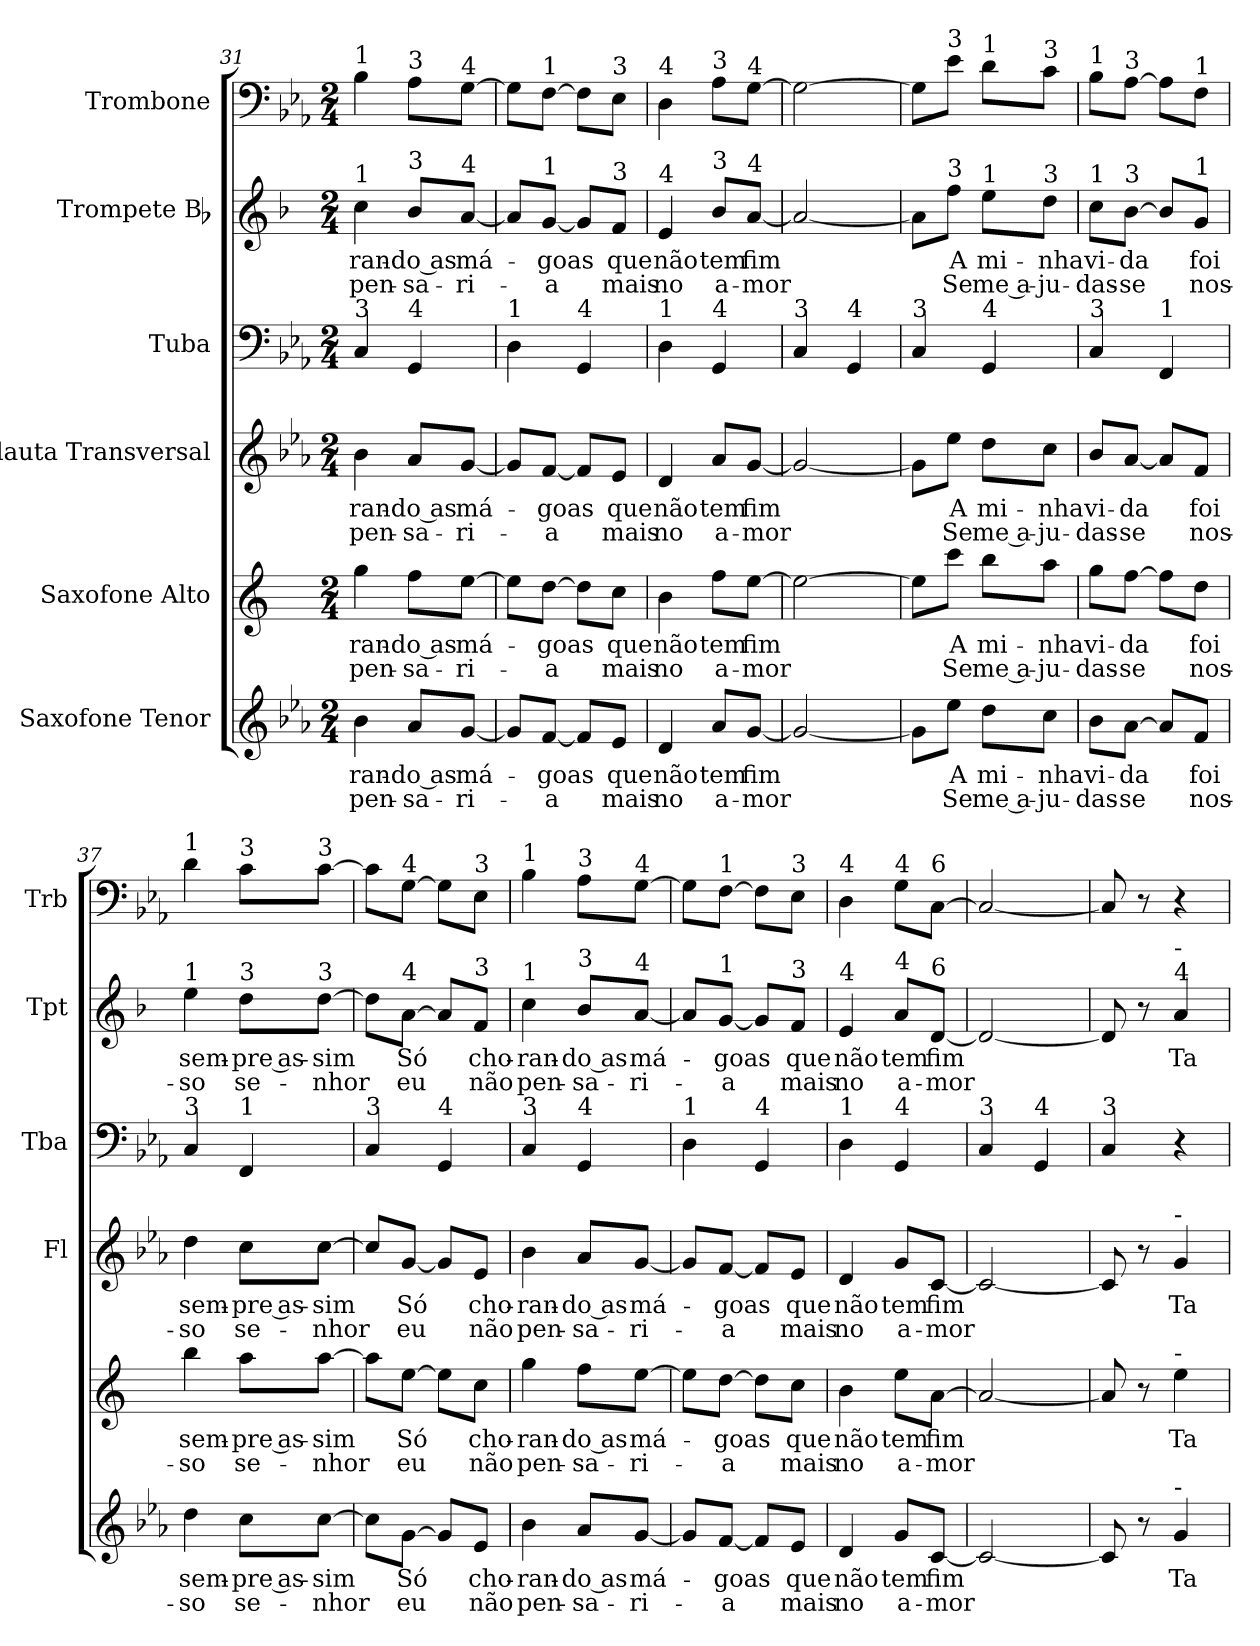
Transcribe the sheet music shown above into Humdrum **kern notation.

**kern	**text	**text	**kern	**text	**text	**kern	**text	**text	**kern	**kern	**text	**text	**kern
*part6	*part6	*part6	*part5	*part5	*part5	*part4	*part4	*part4	*part3	*part2	*part2	*part2	*part1
*staff6	*staff6	*staff6	*staff5	*staff5	*staff5	*staff4	*staff4	*staff4	*staff3	*staff2	*staff2	*staff2	*staff1
*I"Saxofone Tenor	*	*	*I"Saxofone Alto	*	*	*I"Flauta Transversal	*	*	*I"Tuba	*I"Trompete Bb	*	*	*I"Trombone
*	*	*	*	*	*	*I'Fl	*	*	*I'Tba	*I'Tpt	*	*	*I'Trb
*clefG2	*	*	*clefG2	*	*	*clefG2	*	*	*clefF4	*clefG2	*	*	*clefF4
*ITrd8c14	*	*	*ITrd5c9	*	*	*	*	*	*	*ITrd1c2	*	*	*
*k[b-e-a-]	*	*	*k[b-e-a-]	*	*	*k[b-e-a-]	*	*	*k[b-e-a-]	*k[b-e-a-]	*	*	*k[b-e-a-]
*M2/4	*	*	*M2/4	*	*	*M2/4	*	*	*M2/4	*M2/4	*	*	*M2/4
=31	=31	=31	=31	=31	=31	=31	=31	=31	=31	=31	=31	=31	=31
!	!	!	!	!	!	!	!	!	!	!	!	!	!LO:TX:a:t=1
!	!	!	!	!	!	!	!	!	!	!LO:TX:a:t=1	!	!	!
!	!	!	!	!	!	!	!	!	!LO:TX:a:t=3	!	!	!	!
!	!LO:LY:b	!LO:LY:b	!	!LO:LY:b	!LO:LY:b	!	!LO:LY:b	!LO:LY:b	!	!	!LO:LY:b	!LO:LY:b	!
4B-\	-ran-	pen-	4b-\	-ran-	pen-	4b-\	-ran-	pen-	4C/	4b-\	-ran-	pen-	4B-\
!	!	!	!	!	!	!	!	!	!	!	!	!	!LO:TX:a:t=3
!	!	!	!	!	!	!	!	!	!	!LO:TX:a:t=3	!	!	!
!	!	!	!	!	!	!	!	!	!LO:TX:a:t=4	!	!	!	!
!	!LO:LY:b	!LO:LY:b	!	!LO:LY:b	!LO:LY:b	!	!LO:LY:b	!LO:LY:b	!	!	!LO:LY:b	!LO:LY:b	!
8A-/L	-do as	-sa-	8a-\L	-do as	-sa-	8a-/L	-do as	-sa-	4GG/	8a-/L	-do as	-sa-	8A-\L
!	!	!	!	!	!	!	!	!	!	!	!	!	!LO:TX:a:t=4
!	!	!	!	!	!	!	!	!	!	!LO:TX:a:t=4	!	!	!
!	!LO:LY:b	!LO:LY:b	!	!LO:LY:b	!LO:LY:b	!	!LO:LY:b	!LO:LY:b	!	!	!LO:LY:b	!LO:LY:b	!
[8G/J	má-	-ri-	[8g\J	má-	-ri-	[8g/J	má-	-ri-	.	[8g/J	má-	-ri-	[8G\J
=32	=32	=32	=32	=32	=32	=32	=32	=32	=32	=32	=32	=32	=32
!	!	!	!	!	!	!	!	!	!LO:TX:a:t=1	!	!	!	!
8G/L]	.	.	8g\L]	.	.	8g/L]	.	.	4D\	8g/L]	.	.	8G\L]
!	!	!	!	!	!	!	!	!	!	!	!	!	!LO:TX:a:t=1
!	!	!	!	!	!	!	!	!	!	!LO:TX:a:t=1	!	!	!
!	!LO:LY:b	!LO:LY:b	!	!LO:LY:b	!LO:LY:b	!	!LO:LY:b	!LO:LY:b	!	!	!LO:LY:b	!LO:LY:b	!
[8F/J	-goas	-a	[8f\J	-goas	-a	[8f/J	-goas	-a	.	[8f/J	-goas	-a	[8F\J
!	!	!	!	!	!	!	!	!	!LO:TX:a:t=4	!	!	!	!
8F/L]	.	.	8f\L]	.	.	8f/L]	.	.	4GG/	8f/L]	.	.	8F\L]
!	!	!	!	!	!	!	!	!	!	!	!	!	!LO:TX:a:t=3
!	!	!	!	!	!	!	!	!	!	!LO:TX:a:t=3	!	!	!
!	!LO:LY:b	!LO:LY:b	!	!LO:LY:b	!LO:LY:b	!	!LO:LY:b	!LO:LY:b	!	!	!LO:LY:b	!LO:LY:b	!
8E-/J	que	mais	8e-\J	que	mais	8e-/J	que	mais	.	8e-/J	que	mais	8E-\J
!!LO:PB:g=z
=33	=33	=33	=33	=33	=33	=33	=33	=33	=33	=33	=33	=33	=33
!	!	!	!	!	!	!	!	!	!	!	!	!	!LO:TX:a:t=4
!	!	!	!	!	!	!	!	!	!	!LO:TX:a:t=4	!	!	!
!	!	!	!	!	!	!	!	!	!LO:TX:a:t=1	!	!	!	!
!	!LO:LY:b	!LO:LY:b	!	!LO:LY:b	!LO:LY:b	!	!LO:LY:b	!LO:LY:b	!	!	!LO:LY:b	!LO:LY:b	!
4D/	não	no	4d\	não	no	4d/	não	no	4D\	4d/	não	no	4D\
!	!	!	!	!	!	!	!	!	!	!	!	!	!LO:TX:a:t=3
!	!	!	!	!	!	!	!	!	!	!LO:TX:a:t=3	!	!	!
!	!	!	!	!	!	!	!	!	!LO:TX:a:t=4	!	!	!	!
!	!LO:LY:b	!LO:LY:b	!	!LO:LY:b	!LO:LY:b	!	!LO:LY:b	!LO:LY:b	!	!	!LO:LY:b	!LO:LY:b	!
8A-/L	tem	a-	8a-\L	tem	a-	8a-/L	tem	a-	4GG/	8a-/L	tem	a-	8A-\L
!	!	!	!	!	!	!	!	!	!	!	!	!	!LO:TX:a:t=4
!	!	!	!	!	!	!	!	!	!	!LO:TX:a:t=4	!	!	!
!	!LO:LY:b	!LO:LY:b	!	!LO:LY:b	!LO:LY:b	!	!LO:LY:b	!LO:LY:b	!	!	!LO:LY:b	!LO:LY:b	!
[8G/J	fim	-mor	[8g\J	fim	-mor	[8g/J	fim	-mor	.	[8g/J	fim	-mor	[8G\J
=34	=34	=34	=34	=34	=34	=34	=34	=34	=34	=34	=34	=34	=34
!	!	!	!	!	!	!	!	!	!LO:TX:a:t=3	!	!	!	!
2G/_	.	.	2g\_	.	.	2g/_	.	.	4C/	2g/_	.	.	2G\_
!	!	!	!	!	!	!	!	!	!LO:TX:a:t=4	!	!	!	!
.	.	.	.	.	.	.	.	.	4GG/	.	.	.	.
=35	=35	=35	=35	=35	=35	=35	=35	=35	=35	=35	=35	=35	=35
!	!	!	!	!	!	!	!	!	!LO:TX:a:t=3	!	!	!	!
8G\L]	.	.	8g\L]	.	.	8g\L]	.	.	4C/	8g\L]	.	.	8G\L]
!	!	!	!	!	!	!	!	!	!	!	!	!	!LO:TX:a:t=3
!	!	!	!	!	!	!	!	!	!	!LO:TX:a:t=3	!	!	!
!	!LO:LY:b	!LO:LY:b	!	!LO:LY:b	!LO:LY:b	!	!LO:LY:b	!LO:LY:b	!	!	!LO:LY:b	!LO:LY:b	!
8e-\J	A	Se	8ee-\J	A	Se	8ee-\J	A	Se	.	8ee-\J	A	Se	8e-\J
!	!	!	!	!	!	!	!	!	!	!	!	!	!LO:TX:a:t=1
!	!	!	!	!	!	!	!	!	!	!LO:TX:a:t=1	!	!	!
!	!	!	!	!	!	!	!	!	!LO:TX:a:t=4	!	!	!	!
!	!LO:LY:b	!LO:LY:b	!	!LO:LY:b	!LO:LY:b	!	!LO:LY:b	!LO:LY:b	!	!	!LO:LY:b	!LO:LY:b	!
8d\L	mi-	me a-	8dd\L	mi-	me a-	8dd\L	mi-	me a-	4GG/	8dd\L	mi-	me a-	8d\L
!	!	!	!	!	!	!	!	!	!	!	!	!	!LO:TX:a:t=3
!	!	!	!	!	!	!	!	!	!	!LO:TX:a:t=3	!	!	!
!	!LO:LY:b	!LO:LY:b	!	!LO:LY:b	!LO:LY:b	!	!LO:LY:b	!LO:LY:b	!	!	!LO:LY:b	!LO:LY:b	!
8c\J	-nha	-ju-	8cc\J	-nha	-ju-	8cc\J	-nha	-ju-	.	8cc\J	-nha	-ju-	8c\J
=36	=36	=36	=36	=36	=36	=36	=36	=36	=36	=36	=36	=36	=36
!	!	!	!	!	!	!	!	!	!	!	!	!	!LO:TX:a:t=1
!	!	!	!	!	!	!	!	!	!	!LO:TX:a:t=1	!	!	!
!	!	!	!	!	!	!	!	!	!LO:TX:a:t=3	!	!	!	!
!	!LO:LY:b	!LO:LY:b	!	!LO:LY:b	!LO:LY:b	!	!LO:LY:b	!LO:LY:b	!	!	!LO:LY:b	!LO:LY:b	!
8B-\L	vi-	-das-	8b-\L	vi-	-das-	8b-/L	vi-	-das-	4C/	8b-\L	vi-	-das-	8B-\L
!	!	!	!	!	!	!	!	!	!	!	!	!	!LO:TX:a:t=3
!	!	!	!	!	!	!	!	!	!	!LO:TX:a:t=3	!	!	!
!	!LO:LY:b	!LO:LY:b	!	!LO:LY:b	!LO:LY:b	!	!LO:LY:b	!LO:LY:b	!	!	!LO:LY:b	!LO:LY:b	!
[8A-\J	-da	-se	[8a-\J	-da	-se	[8a-/J	-da	-se	.	[8a-\J	-da	-se	[8A-\J
!	!	!	!	!	!	!	!	!	!LO:TX:a:t=1	!	!	!	!
8A-/L]	.	.	8a-\L]	.	.	8a-/L]	.	.	4FF/	8a-/L]	.	.	8A-\L]
!	!	!	!	!	!	!	!	!	!	!	!	!	!LO:TX:a:t=1
!	!	!	!	!	!	!	!	!	!	!LO:TX:a:t=1	!	!	!
!	!LO:LY:b	!LO:LY:b	!	!LO:LY:b	!LO:LY:b	!	!LO:LY:b	!LO:LY:b	!	!	!LO:LY:b	!LO:LY:b	!
8F/J	foi	nos-	8f\J	foi	nos-	8f/J	foi	nos-	.	8f/J	foi	nos-	8F\J
=37	=37	=37	=37	=37	=37	=37	=37	=37	=37	=37	=37	=37	=37
!	!	!	!	!	!	!	!	!	!	!	!	!	!LO:TX:a:t=1
!	!	!	!	!	!	!	!	!	!	!LO:TX:a:t=1	!	!	!
!	!	!	!	!	!	!	!	!	!LO:TX:a:t=3	!	!	!	!
!	!LO:LY:b	!LO:LY:b	!	!LO:LY:b	!LO:LY:b	!	!LO:LY:b	!LO:LY:b	!	!	!LO:LY:b	!LO:LY:b	!
4d\	sem-	-so	4dd\	sem-	-so	4dd\	sem-	-so	4C/	4dd\	sem-	-so	4d\
!	!	!	!	!	!	!	!	!	!	!	!	!	!LO:TX:a:t=3
!	!	!	!	!	!	!	!	!	!	!LO:TX:a:t=3	!	!	!
!	!	!	!	!	!	!	!	!	!LO:TX:a:t=1	!	!	!	!
!	!LO:LY:b	!LO:LY:b	!	!LO:LY:b	!LO:LY:b	!	!LO:LY:b	!LO:LY:b	!	!	!LO:LY:b	!LO:LY:b	!
8c\L	-pre as-	se-	8cc\L	-pre as-	se-	8cc\L	-pre as-	se-	4FF/	8cc\L	-pre as-	se-	8c\L
!	!	!	!	!	!	!	!	!	!	!	!	!	!LO:TX:a:t=3
!	!	!	!	!	!	!	!	!	!	!LO:TX:a:t=3	!	!	!
!	!LO:LY:b	!LO:LY:b	!	!LO:LY:b	!LO:LY:b	!	!LO:LY:b	!LO:LY:b	!	!	!LO:LY:b	!LO:LY:b	!
[8c\J	-sim	-nhor	[8cc\J	-sim	-nhor	[8cc\J	-sim	-nhor	.	[8cc\J	-sim	-nhor	[8c\J
=38	=38	=38	=38	=38	=38	=38	=38	=38	=38	=38	=38	=38	=38
!	!	!	!	!	!	!	!	!	!LO:TX:a:t=3	!	!	!	!
8c\L]	.	.	8cc\L]	.	.	8cc/L]	.	.	4C/	8cc\L]	.	.	8c\L]
!	!	!	!	!	!	!	!	!	!	!	!	!	!LO:TX:a:t=4
!	!	!	!	!	!	!	!	!	!	!LO:TX:a:t=4	!	!	!
!	!LO:LY:b	!LO:LY:b	!	!LO:LY:b	!LO:LY:b	!	!LO:LY:b	!LO:LY:b	!	!	!LO:LY:b	!LO:LY:b	!
[8G\J	Só	eu	[8g\J	Só	eu	[8g/J	Só	eu	.	[8g\J	Só	eu	[8G\J
!	!	!	!	!	!	!	!	!	!LO:TX:a:t=4	!	!	!	!
8G/L]	.	.	8g\L]	.	.	8g/L]	.	.	4GG/	8g/L]	.	.	8G\L]
!	!	!	!	!	!	!	!	!	!	!	!	!	!LO:TX:a:t=3
!	!	!	!	!	!	!	!	!	!	!LO:TX:a:t=3	!	!	!
!	!LO:LY:b	!LO:LY:b	!	!LO:LY:b	!LO:LY:b	!	!LO:LY:b	!LO:LY:b	!	!	!LO:LY:b	!LO:LY:b	!
8E-/J	cho-	não	8e-\J	cho-	não	8e-/J	cho-	não	.	8e-/J	cho-	não	8E-\J
!!LO:PB:g=z
=39	=39	=39	=39	=39	=39	=39	=39	=39	=39	=39	=39	=39	=39
!	!	!	!	!	!	!	!	!	!	!	!	!	!LO:TX:a:t=1
!	!	!	!	!	!	!	!	!	!	!LO:TX:a:t=1	!	!	!
!	!	!	!	!	!	!	!	!	!LO:TX:a:t=3	!	!	!	!
!	!LO:LY:b	!LO:LY:b	!	!LO:LY:b	!LO:LY:b	!	!LO:LY:b	!LO:LY:b	!	!	!LO:LY:b	!LO:LY:b	!
4B-\	-ran-	pen-	4b-\	-ran-	pen-	4b-\	-ran-	pen-	4C/	4b-\	-ran-	pen-	4B-\
!	!	!	!	!	!	!	!	!	!	!	!	!	!LO:TX:a:t=3
!	!	!	!	!	!	!	!	!	!	!LO:TX:a:t=3	!	!	!
!	!	!	!	!	!	!	!	!	!LO:TX:a:t=4	!	!	!	!
!	!LO:LY:b	!LO:LY:b	!	!LO:LY:b	!LO:LY:b	!	!LO:LY:b	!LO:LY:b	!	!	!LO:LY:b	!LO:LY:b	!
8A-/L	-do as	-sa-	8a-\L	-do as	-sa-	8a-/L	-do as	-sa-	4GG/	8a-/L	-do as	-sa-	8A-\L
!	!	!	!	!	!	!	!	!	!	!	!	!	!LO:TX:a:t=4
!	!	!	!	!	!	!	!	!	!	!LO:TX:a:t=4	!	!	!
!	!LO:LY:b	!LO:LY:b	!	!LO:LY:b	!LO:LY:b	!	!LO:LY:b	!LO:LY:b	!	!	!LO:LY:b	!LO:LY:b	!
[8G/J	má-	-ri-	[8g\J	má-	-ri-	[8g/J	má-	-ri-	.	[8g/J	má-	-ri-	[8G\J
=40	=40	=40	=40	=40	=40	=40	=40	=40	=40	=40	=40	=40	=40
!	!	!	!	!	!	!	!	!	!LO:TX:a:t=1	!	!	!	!
8G/L]	.	.	8g\L]	.	.	8g/L]	.	.	4D\	8g/L]	.	.	8G\L]
!	!	!	!	!	!	!	!	!	!	!	!	!	!LO:TX:a:t=1
!	!	!	!	!	!	!	!	!	!	!LO:TX:a:t=1	!	!	!
!	!LO:LY:b	!LO:LY:b	!	!LO:LY:b	!LO:LY:b	!	!LO:LY:b	!LO:LY:b	!	!	!LO:LY:b	!LO:LY:b	!
[8F/J	-goas	-a	[8f\J	-goas	-a	[8f/J	-goas	-a	.	[8f/J	-goas	-a	[8F\J
!	!	!	!	!	!	!	!	!	!LO:TX:a:t=4	!	!	!	!
8F/L]	.	.	8f\L]	.	.	8f/L]	.	.	4GG/	8f/L]	.	.	8F\L]
!	!	!	!	!	!	!	!	!	!	!	!	!	!LO:TX:a:t=3
!	!	!	!	!	!	!	!	!	!	!LO:TX:a:t=3	!	!	!
!	!LO:LY:b	!LO:LY:b	!	!LO:LY:b	!LO:LY:b	!	!LO:LY:b	!LO:LY:b	!	!	!LO:LY:b	!LO:LY:b	!
8E-/J	que	mais	8e-\J	que	mais	8e-/J	que	mais	.	8e-/J	que	mais	8E-\J
=41	=41	=41	=41	=41	=41	=41	=41	=41	=41	=41	=41	=41	=41
!	!	!	!	!	!	!	!	!	!	!	!	!	!LO:TX:a:t=4
!	!	!	!	!	!	!	!	!	!	!LO:TX:a:t=4	!	!	!
!	!	!	!	!	!	!	!	!	!LO:TX:a:t=1	!	!	!	!
!	!LO:LY:b	!LO:LY:b	!	!LO:LY:b	!LO:LY:b	!	!LO:LY:b	!LO:LY:b	!	!	!LO:LY:b	!LO:LY:b	!
4D/	não	no	4d\	não	no	4d/	não	no	4D\	4d/	não	no	4D\
!	!	!	!	!	!	!	!	!	!	!	!	!	!LO:TX:a:t=4
!	!	!	!	!	!	!	!	!	!	!LO:TX:a:t=4	!	!	!
!	!	!	!	!	!	!	!	!	!LO:TX:a:t=4	!	!	!	!
!	!LO:LY:b	!LO:LY:b	!	!LO:LY:b	!LO:LY:b	!	!LO:LY:b	!LO:LY:b	!	!	!LO:LY:b	!LO:LY:b	!
8G/L	tem	a-	8g\L	tem	a-	8g/L	tem	a-	4GG/	8g/L	tem	a-	8G\L
!	!	!	!	!	!	!	!	!	!	!	!	!	!LO:TX:a:t=6
!	!	!	!	!	!	!	!	!	!	!LO:TX:a:t=6	!	!	!
!	!LO:LY:b	!LO:LY:b	!	!LO:LY:b	!LO:LY:b	!	!LO:LY:b	!LO:LY:b	!	!	!LO:LY:b	!LO:LY:b	!
[8C/J	fim	-mor	[8c\J	fim	-mor	[8c/J	fim	-mor	.	[8c/J	fim	-mor	[8C\J
=42	=42	=42	=42	=42	=42	=42	=42	=42	=42	=42	=42	=42	=42
!	!	!	!	!	!	!	!	!	!LO:TX:a:t=3	!	!	!	!
2C/_	.	.	2c/_	.	.	2c/_	.	.	4C/	2c/_	.	.	2C/_
!	!	!	!	!	!	!	!	!	!LO:TX:a:t=4	!	!	!	!
.	.	.	.	.	.	.	.	.	4GG/	.	.	.	.
=43	=43	=43	=43	=43	=43	=43	=43	=43	=43	=43	=43	=43	=43
!	!	!	!	!	!	!	!	!	!LO:TX:a:t=3	!	!	!	!
8C/]	.	.	8c/]	.	.	8c/]	.	.	4C/	8c/]	.	.	8C/]
8r	.	.	8r	.	.	8r	.	.	.	8r	.	.	8r
!	!	!	!	!	!	!	!	!	!	!LO:TX:a:t=4	!	!	!
!	!	!	!	!	!	!	!	!	!	!LO:TX:a:t=-	!	!	!
!	!	!	!	!	!	!LO:TX:a:t=-	!	!	!	!	!	!	!
!	!	!	!LO:TX:a:t=-	!	!	!	!	!	!	!	!	!	!
!LO:TX:a:t=-	!	!	!	!	!	!	!	!	!	!	!	!	!
!	!LO:LY:b	!	!	!LO:LY:b	!	!	!LO:LY:b	!	!	!	!LO:LY:b	!	!
4G/	Ta	.	4g\	Ta	.	4g/	Ta	.	4r	4g/	Ta	.	4r
=	=	=	=	=	=	=	=	=	=	=	=	=	=
*-	*-	*-	*-	*-	*-	*-	*-	*-	*-	*-	*-	*-	*-
